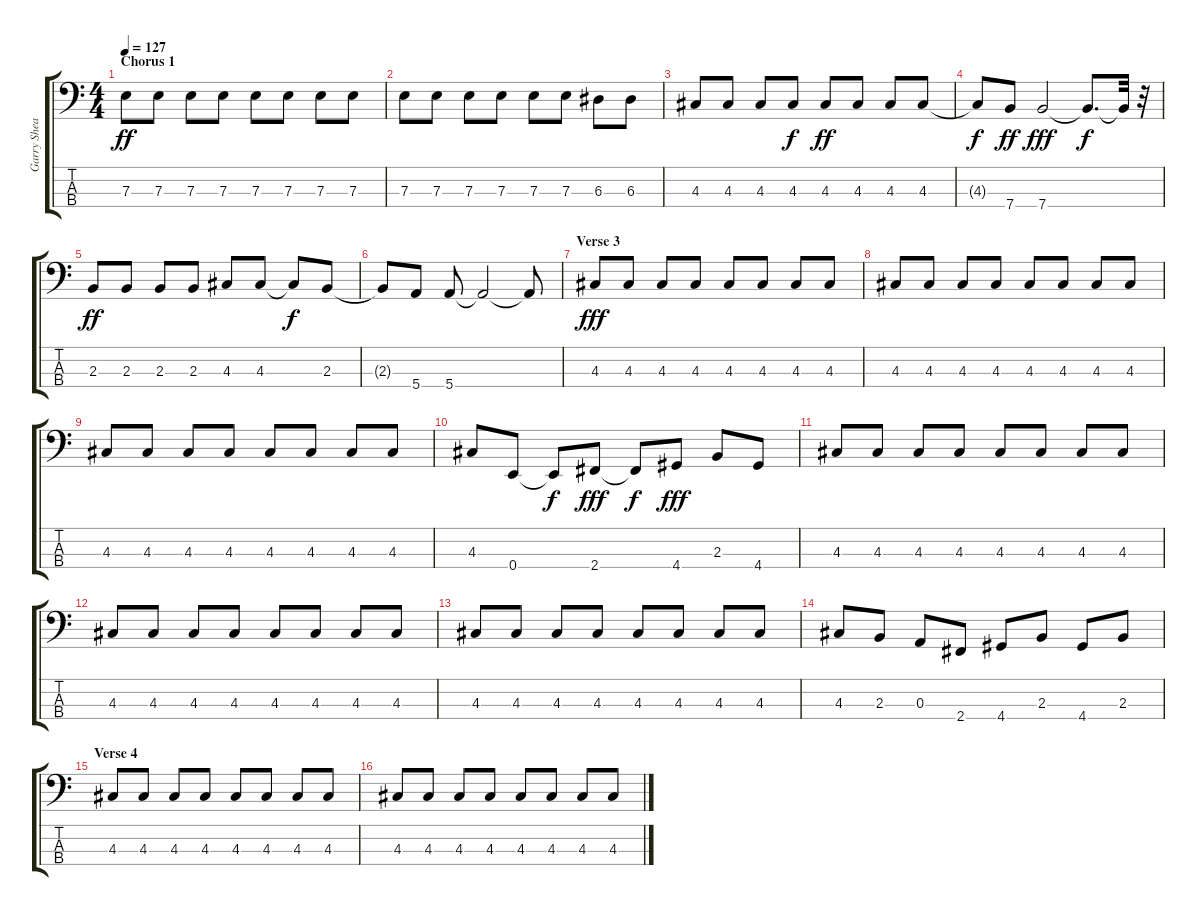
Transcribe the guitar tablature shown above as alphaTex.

\track ("Garry Shea" "Garry Shea") {instrument electricbasspick}
\staff {score tabs}
\tuning (G2 D2 A1 E1) {hide}
\ts (4 4)
\section ("" "Chorus 1")
\tempo 127
\clef f4
\ks c
7.3.8{dy ff} 7.3.8 7.3.8 7.3.8 7.3.8 7.3.8 7.3.8 7.3.8 |
7.3.8 7.3.8 7.3.8 7.3.8 7.3.8 7.3.8 6.3.8 6.3.8 |
4.3.8 4.3.8 4.3.8 4.3.8{dy f} 4.3.8{dy ff} 4.3.8 4.3.8 4.3.8 |
4.3{t}.8{dy f} 7.4.8{dy ff} 7.4.2{dy fff} 7.4{t}.8{d dy f} 7.4{t}.32 r.32 |
2.3.8{dy ff} 2.3.8 2.3.8 2.3.8 4.3.8 4.3.8 4.3{t}.8{dy f} 2.3.8 |
2.3{t}.8 5.4.8 5.4.8 5.4{t}.2 5.4{t}.8 |
\section ("" "Verse 3")
4.3.8{dy fff} 4.3.8 4.3.8 4.3.8 4.3.8 4.3.8 4.3.8 4.3.8 |
4.3.8 4.3.8 4.3.8 4.3.8 4.3.8 4.3.8 4.3.8 4.3.8 |
4.3.8 4.3.8 4.3.8 4.3.8 4.3.8 4.3.8 4.3.8 4.3.8 |
4.3.8 0.4.8 0.4{t}.8{dy f} 2.4.8{dy fff} 2.4{t}.8{dy f} 4.4.8{dy fff} 2.3.8 4.4.8 |
4.3.8 4.3.8 4.3.8 4.3.8 4.3.8 4.3.8 4.3.8 4.3.8 |
4.3.8 4.3.8 4.3.8 4.3.8 4.3.8 4.3.8 4.3.8 4.3.8 |
4.3.8 4.3.8 4.3.8 4.3.8 4.3.8 4.3.8 4.3.8 4.3.8 |
4.3.8 2.3.8 0.3.8 2.4.8 4.4.8 2.3.8 4.4.8 2.3.8 |
\section ("" "Verse 4")
4.3.8 4.3.8 4.3.8 4.3.8 4.3.8 4.3.8 4.3.8 4.3.8 |
4.3.8 4.3.8 4.3.8 4.3.8 4.3.8 4.3.8 4.3.8 4.3.8
